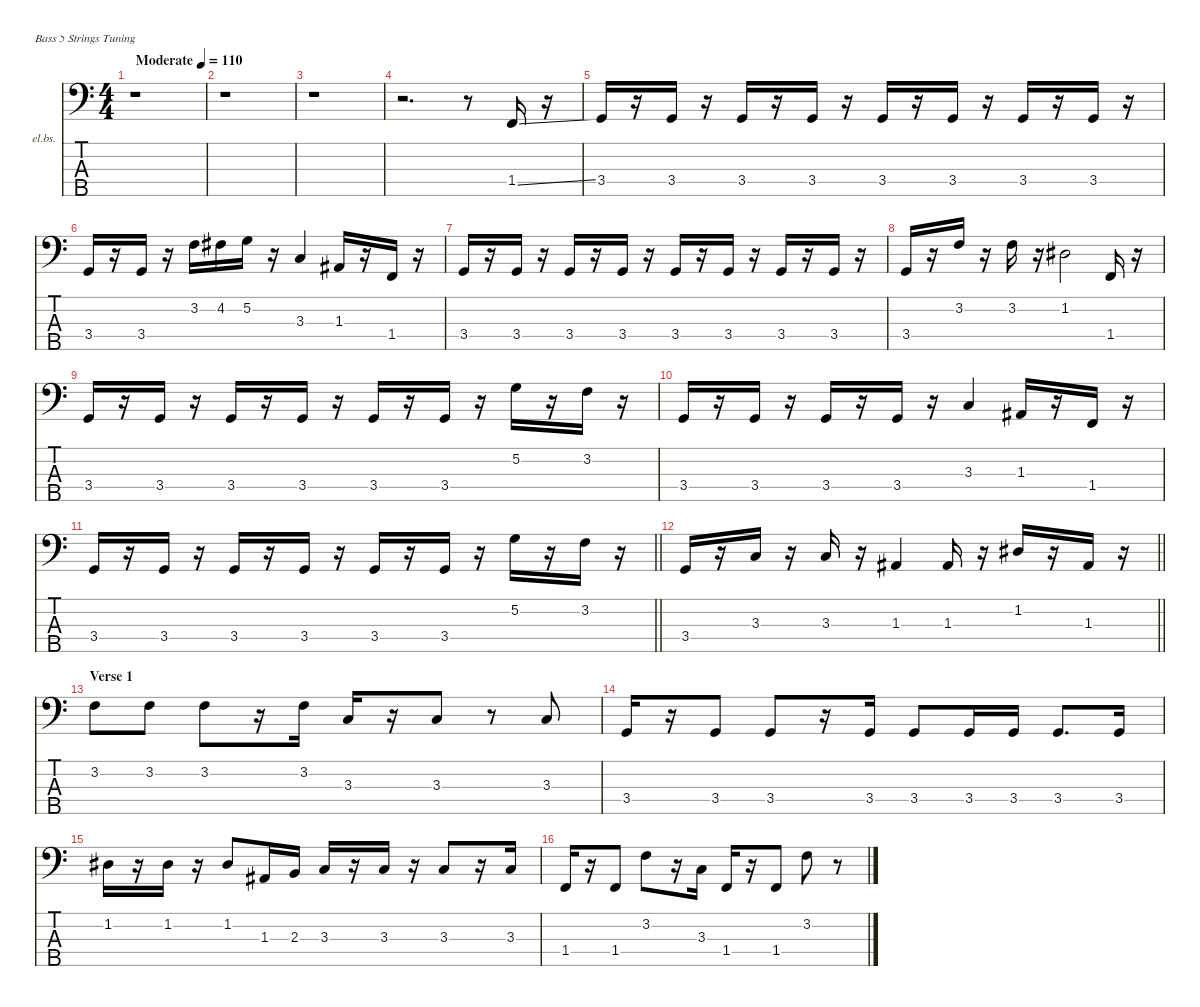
\defaultSystemsLayout 4
\hideDynamics
\bracketExtendMode nobrackets
\firstSystemTrackNameOrientation horizontal
\otherSystemsTrackNameOrientation horizontal
\track ("Bass" "el.bs.") {instrument acousticgrandpiano}
\staff {score tabs}
\tuning (G2 D2 A1 E1 B0)
\displaytranspose 12
\ts (4 4)
\beaming (8 2 2 2 2)
\tempo (110 "Moderate")
\clef f4
\ks c
r.1{dy f instrument acousticgrandpiano} |
r.1 |
r.1 |
r.2{d} r.8 1.4{ss}.16 r.16 |
3.4.16 r.16 3.4.16 r.16 3.4.16 r.16 3.4.16 r.16 3.4.16 r.16 3.4.16 r.16 3.4.16 r.16 3.4.16 r.16 |
3.4.16 r.16 3.4.16 r.16 3.2.16 4.2.16 5.2.16 r.16 3.3.4 1.3.16 r.16 1.4.16 r.16 |
3.4.16 r.16 3.4.16 r.16 3.4.16 r.16 3.4.16 r.16 3.4.16 r.16 3.4.16 r.16 3.4.16 r.16 3.4.16 r.16 |
3.4.16 r.16 3.2.16 r.16 3.2.16 r.16 1.2.2 1.4.16 r.16 |
3.4.16 r.16 3.4.16 r.16 3.4.16 r.16 3.4.16 r.16 3.4.16 r.16 3.4.16 r.16 5.2.16 r.16 3.2.16 r.16 |
3.4.16 r.16 3.4.16 r.16 3.4.16 r.16 3.4.16 r.16 3.3.4 1.3.16 r.16 1.4.16 r.16 |
\barLineRight lightlight
3.4.16 r.16 3.4.16 r.16 3.4.16 r.16 3.4.16 r.16 3.4.16 r.16 3.4.16 r.16 5.2.16 r.16 3.2.16 r.16 |
\barLineRight lightlight
3.4.16 r.16 3.3.16 r.16 3.3.16 r.16 1.3.4 1.3.16 r.16 1.2.16 r.16 1.3.16 r.16 |
\section ("" "Verse 1")
3.2.8 3.2.8 3.2.8 r.16 3.2.16 3.3.16 r.16 3.3.8 r.8 3.3.8 |
3.4.16 r.16 3.4.8 3.4.8 r.16 3.4.16 3.4.8 3.4.16 3.4.16 3.4.8{d} 3.4.16 |
1.2.16 r.16 1.2.16 r.16 1.2.8 1.3.16 2.3.16 3.3.16 r.16 3.3.16 r.16 3.3.8 r.16 3.3.16 |
1.4.16 r.16 1.4.8 3.2.8 r.16 3.3.16 1.4.16 r.16 1.4.8 3.2.8 r.8
